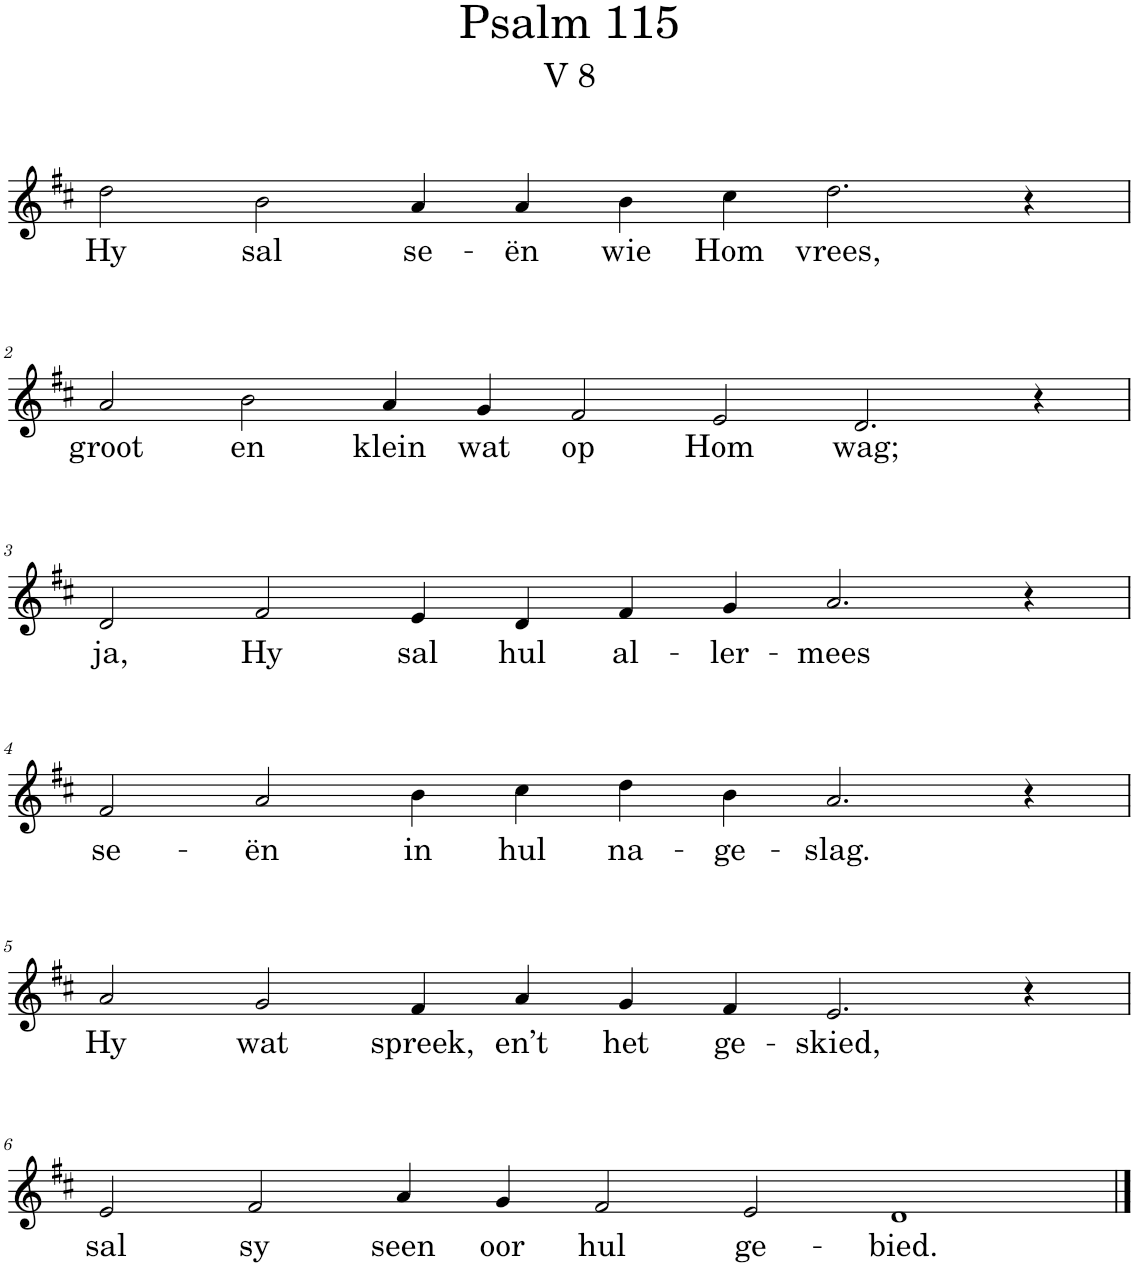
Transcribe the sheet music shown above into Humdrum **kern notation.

**kern	**text
*part1	*part1
*staff1	*staff1
*I"Pipe Organ	*
*I'Org.	*
*clefG2	*
*k[f#c#]	*
*M12/4	*
=1	=1
!	!LO:LY:b
2dd\	Hy
!	!LO:LY:b
2b\	sal
!	!LO:LY:b
4a/	se-
!	!LO:LY:b
4a/	-ën
!	!LO:LY:b
4b\	wie
!	!LO:LY:b
4cc#\	Hom
!	!LO:LY:b
2.dd\	vrees,
4r	.
!!LO:LB:g=z
=2	=2
*M14/4	*
!	!LO:LY:b
2a/	groot
!	!LO:LY:b
2b\	en
!	!LO:LY:b
4a/	klein
!	!LO:LY:b
4g/	wat
!	!LO:LY:b
2f#/	op
!	!LO:LY:b
2e/	Hom
!	!LO:LY:b
2.d/	wag;
4r	.
!!LO:LB:g=z
=3	=3
*M12/4	*
!	!LO:LY:b
2d/	ja,
!	!LO:LY:b
2f#/	Hy
!	!LO:LY:b
4e/	sal
!	!LO:LY:b
4d/	hul
!	!LO:LY:b
4f#/	al-
!	!LO:LY:b
4g/	-ler-
!	!LO:LY:b
2.a/	-mees
4r	.
!!LO:LB:g=z
=4	=4
!	!LO:LY:b
2f#/	se-
!	!LO:LY:b
2a/	-ën
!	!LO:LY:b
4b\	in
!	!LO:LY:b
4cc#\	hul
!	!LO:LY:b
4dd\	na-
!	!LO:LY:b
4b\	-ge-
!	!LO:LY:b
2.a/	-slag.
4r	.
!!LO:LB:g=z
=5	=5
!	!LO:LY:b
2a/	Hy
!	!LO:LY:b
2g/	wat
!	!LO:LY:b
4f#/	spreek,
!	!LO:LY:b
4a/	en’t
!	!LO:LY:b
4g/	het
!	!LO:LY:b
4f#/	ge-
!	!LO:LY:b
2.e/	-skied,
4r	.
!!LO:LB:g=z
=6	=6
*M14/4	*
!	!LO:LY:b
2e/	sal
!	!LO:LY:b
2f#/	sy
!	!LO:LY:b
4a/	seen
!	!LO:LY:b
4g/	oor
!	!LO:LY:b
2f#/	hul
!	!LO:LY:b
2e/	ge-
!	!LO:LY:b
1d	-bied.
==	==
*-	*-
